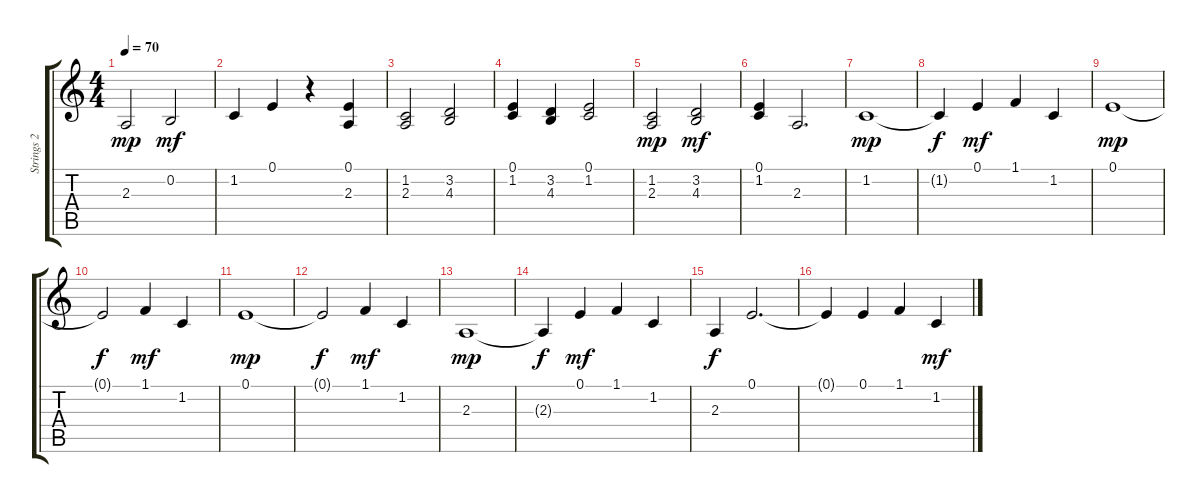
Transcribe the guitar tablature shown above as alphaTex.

\track ("Strings 2" "Strings 2") {instrument synthstrings1}
\staff {score tabs}
\tuning (E4 B3 G3 D3 A2 E2) {hide}
\ts (4 4)
\tempo 70
\clef g2
\ks c
2.3.2{dy mp} 0.2.2{dy mf} |
1.2.4 0.1.4 r.4 (0.1 2.3).4 |
(1.2 2.3).2 (3.2 4.3).2 |
(0.1 1.2).4 (3.2 4.3).4 (0.1 1.2).2 |
(1.2 2.3).2{dy mp} (3.2 4.3).2{dy mf} |
(0.1 1.2).4 2.3.2{d} |
1.2.1{dy mp} |
1.2{t}.4{dy f} 0.1.4{dy mf} 1.1.4 1.2.4 |
0.1.1{dy mp} |
0.1{t}.2{dy f} 1.1.4{dy mf} 1.2.4 |
0.1.1{dy mp} |
0.1{t}.2{dy f} 1.1.4{dy mf} 1.2.4 |
2.3.1{dy mp} |
2.3{t}.4{dy f} 0.1.4{dy mf} 1.1.4 1.2.4 |
2.3.4{dy f} 0.1.2{d} |
0.1{t}.4 0.1.4 1.1.4 1.2.4{dy mf}
